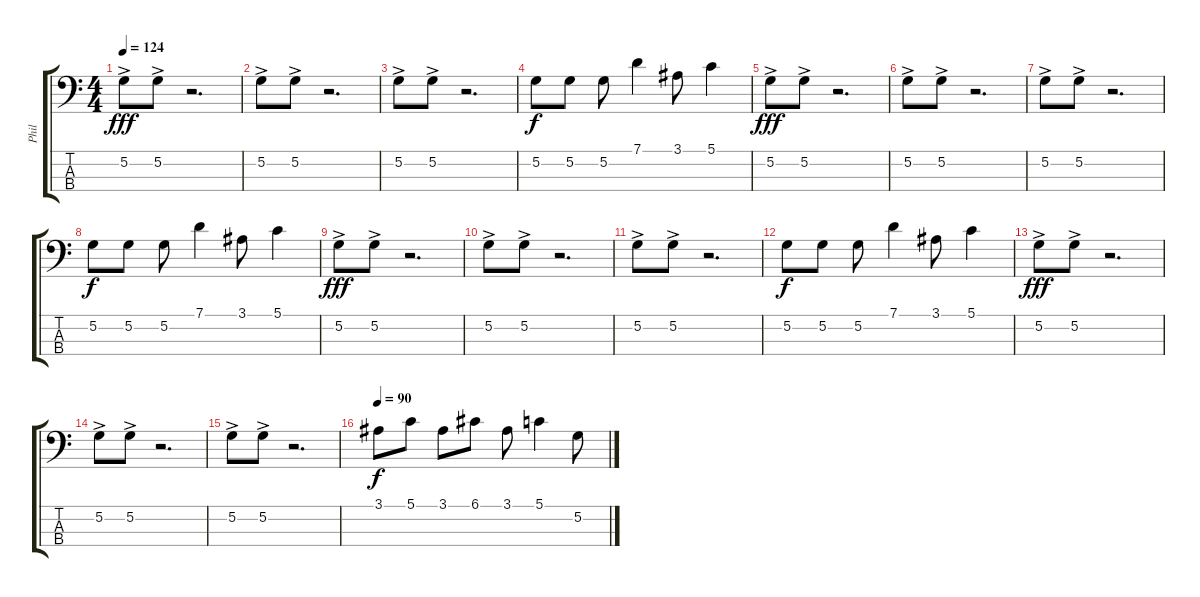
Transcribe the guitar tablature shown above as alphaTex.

\track ("Phil" "Phil") {instrument electricbassfinger}
\staff {score tabs}
\tuning (G2 D2 A1 E1) {hide}
\ts (4 4)
\tempo 124
\clef f4
\ks c
5.2{ac}.8{dy fff} 5.2{ac}.8 r.2{d} |
5.2{ac}.8 5.2{ac}.8 r.2{d} |
5.2{ac}.8 5.2{ac}.8 r.2{d} |
5.2.8{dy f} 5.2.8 5.2.8 7.1.4 3.1.8 5.1.4 |
5.2{ac}.8{dy fff} 5.2{ac}.8 r.2{d} |
5.2{ac}.8 5.2{ac}.8 r.2{d} |
5.2{ac}.8 5.2{ac}.8 r.2{d} |
5.2.8{dy f} 5.2.8 5.2.8 7.1.4 3.1.8 5.1.4 |
5.2{ac}.8{dy fff} 5.2{ac}.8 r.2{d} |
5.2{ac}.8 5.2{ac}.8 r.2{d} |
5.2{ac}.8 5.2{ac}.8 r.2{d} |
5.2.8{dy f} 5.2.8 5.2.8 7.1.4 3.1.8 5.1.4 |
5.2{ac}.8{dy fff} 5.2{ac}.8 r.2{d} |
5.2{ac}.8 5.2{ac}.8 r.2{d} |
5.2{ac}.8 5.2{ac}.8 r.2{d} |
\tempo 90
3.1.8{dy f} 5.1.8 3.1.8 6.1.8 3.1.8 5.1.4 5.2.8
